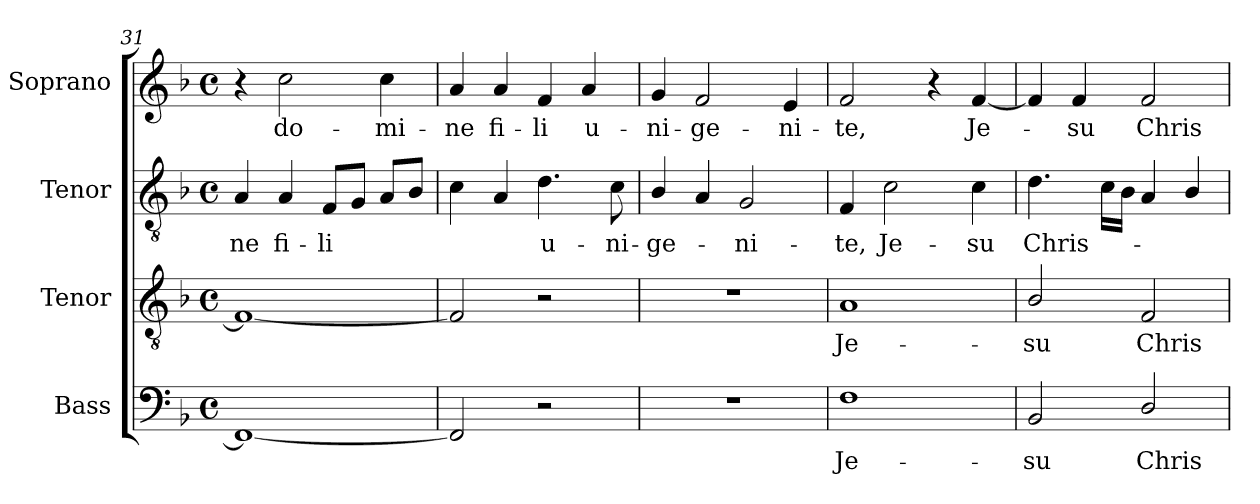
**kern	**text	**kern	**text	**kern	**text	**kern	**text
*part4	*part4	*part3	*part3	*part2	*part2	*part1	*part1
*staff4	*staff4	*staff3	*staff3	*staff2	*staff2	*staff1	*staff1
*I"Bass	*	*I"Tenor	*	*I"Tenor	*	*I"Soprano	*
*I'B.	*	*I'T.	*	*I'T.	*	*I'S.	*
!!LO:LB:g=z
*clefF4	*	*clefGv2	*	*clefGv2	*	*clefG2	*
*	*	*ITrd7c12	*	*ITrd7c12	*	*	*
*k[b-]	*	*k[b-]	*	*k[b-]	*	*k[b-]	*
*F:	*	*F:	*	*F:	*	*F:	*
*M4/4	*	*M4/4	*	*M4/4	*	*M4/4	*
*met(c)	*	*met(c)	*	*met(c)	*	*met(c)	*
=31	=31	=31	=31	=31	=31	=31	=31
!	!	!	!	!	!LO:LY:b:color=#000000	!	!
1FFi_	.	1FFi_	.	4AAi/	-ne	4r	.
!	!	!	!	!	!LO:LY:b:color=#000000	!	!
!	!	!	!	!	!	!	!LO:LY:b:color=#000000
.	.	.	.	4AAi/	fi-	2cci\	do-
!	!	!	!	!	!LO:LY:b:color=#000000	!	!
.	.	.	.	8FFi/L	-li	.	.
.	.	.	.	8GGi/J	.	.	.
!	!	!	!	!	!	!	!LO:LY:b:color=#000000
.	.	.	.	8AAi/L	.	4cci\	-mi-
.	.	.	.	8BB-i/J	.	.	.
=32	=32	=32	=32	=32	=32	=32	=32
!	!	!	!	!	!	!	!LO:LY:b:color=#000000
2FFi/]	.	2FFi/]	.	4Ci\	.	4ai/	-ne
!	!	!	!	!	!	!	!LO:LY:b:color=#000000
.	.	.	.	4AAi/	.	4ai/	fi-
!	!	!	!	!	!LO:LY:b:color=#000000	!	!
!	!	!	!	!	!	!	!LO:LY:b:color=#000000
2r	.	2r	.	4.Di\	u-	4fi/	-li
!	!	!	!	!	!	!	!LO:LY:b:color=#000000
.	.	.	.	.	.	4ai/	u-
!	!	!	!	!	!LO:LY:b:color=#000000	!	!
.	.	.	.	8Ci\	-ni-	.	.
=33	=33	=33	=33	=33	=33	=33	=33
!	!	!	!	!	!LO:LY:b:color=#000000	!	!
!	!	!	!	!	!	!	!LO:LY:b:color=#000000
1r	.	1r	.	4BB-i/	-ge-	4gi/	-ni-
!	!	!	!	!	!	!	!LO:LY:b:color=#000000
.	.	.	.	4AAi/	.	2fi/	-ge-
!	!	!	!	!	!LO:LY:b:color=#000000	!	!
.	.	.	.	2GGi/	-ni-	.	.
!	!	!	!	!	!	!	!LO:LY:b:color=#000000
.	.	.	.	.	.	4ei/	-ni-
=34	=34	=34	=34	=34	=34	=34	=34
!	!LO:LY:b:color=#000000	!	!	!	!	!	!
!	!	!	!LO:LY:b:color=#000000	!	!	!	!
!	!	!	!	!	!LO:LY:b:color=#000000	!	!
!	!	!	!	!	!	!	!LO:LY:b:color=#000000
1Fi	Je-	1AAi	Je-	4FFi/	-te,	2fi/	-te,
!	!	!	!	!	!LO:LY:b:color=#000000	!	!
.	.	.	.	2Ci\	Je-	.	.
.	.	.	.	.	.	4r	.
!	!	!	!	!	!LO:LY:b:color=#000000	!	!
!	!	!	!	!	!	!	!LO:LY:b:color=#000000
.	.	.	.	4Ci\	-su	[4fi/	Je-
=35	=35	=35	=35	=35	=35	=35	=35
!	!LO:LY:b:color=#000000	!	!	!	!	!	!
!	!	!	!LO:LY:b:color=#000000	!	!	!	!
!	!	!	!	!	!LO:LY:b:color=#000000	!	!
2BB-i/	-su	2BB-i/	-su	4.Di\	Chris-	4fi/]	.
!	!	!	!	!	!	!	!LO:LY:b:color=#000000
.	.	.	.	.	.	4fi/	-su
.	.	.	.	16Ci\LL	.	.	.
.	.	.	.	16BB-i\JJ	.	.	.
!	!LO:LY:b:color=#000000	!	!	!	!	!	!
!	!	!	!LO:LY:b:color=#000000	!	!	!	!
!	!	!	!	!	!	!	!LO:LY:b:color=#000000
2Di/	Chris-	2FFi/	Chris-	4AAi/	.	2fi/	Chris-
.	.	.	.	4BB-i/	.	.	.
=	=	=	=	=	=	=	=
*-	*-	*-	*-	*-	*-	*-	*-
